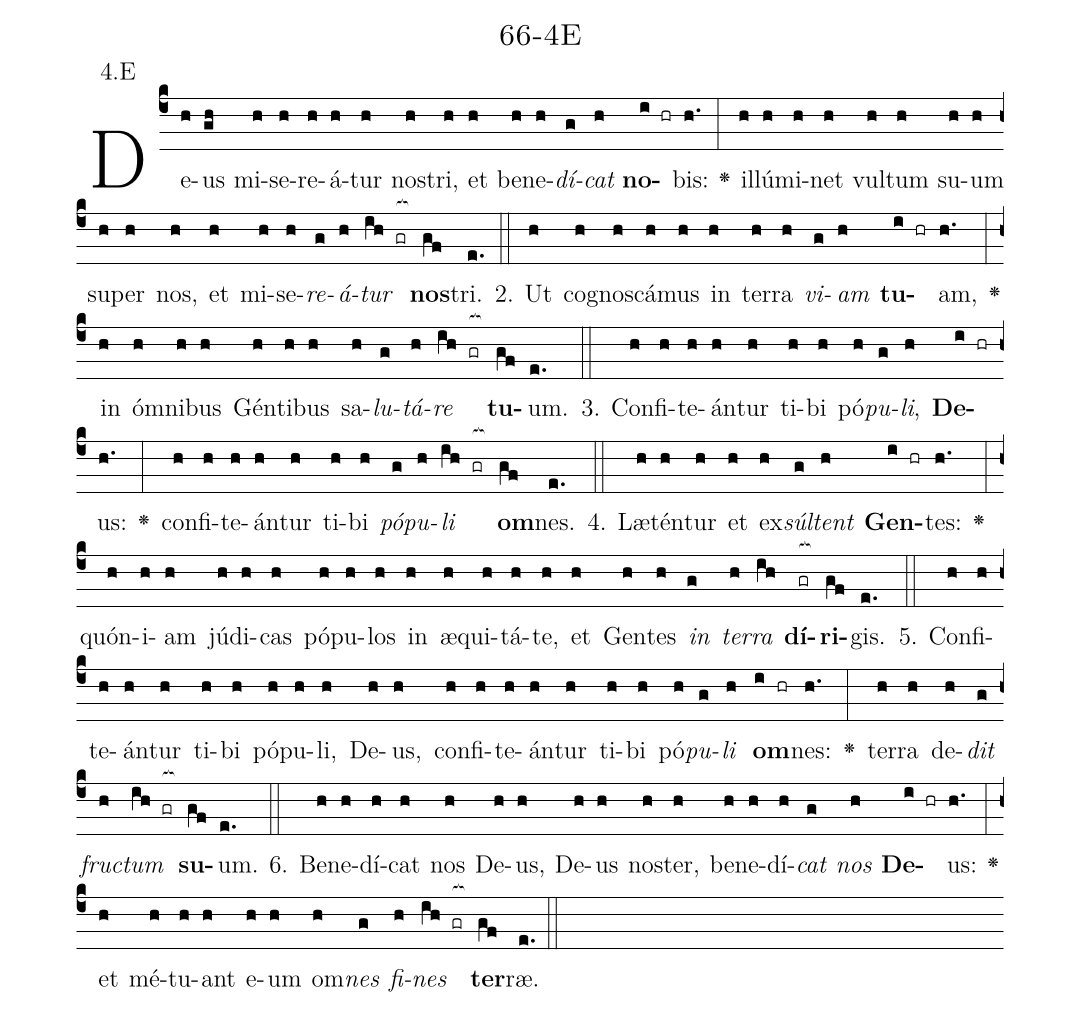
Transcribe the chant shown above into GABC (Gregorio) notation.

name: 66-4E;
annotation: 4.E;
%%
(c4)De(h)us(gh) mi(h)se(h)re(h)á(h)tur(h) nos(h)tri,(h) et(h) be(h)ne(h)<i>dí</i>(g)<i>cat</i>(h) <b>no</b>(i hr)bis:(h.) <v>\greheightstar</v>(:) il(h)lú(h)mi(h)net(h) vul(h)tum(h) su(h)um(h) su(h)per(h) nos,(h) et(h) mi(h)se(h)<i>re</i>(g)<i>á</i>(h)<i>tur</i>(ih gr[ocb:1{]) <b>nos</b>(gf[ocb:0}])tri.(e.) (::)
2. Ut(h) co(h)gnos(h)cá(h)mus(h) in(h) ter(h)ra(h) <i>vi</i>(g)<i>am</i>(h) <b>tu</b>(i hr)am,(h.) <v>\greheightstar</v>(:) in(h) óm(h)ni(h)bus(h) Gén(h)ti(h)bus(h) sa(h)<i>lu</i>(g)<i>tá</i>(h)<i>re</i>(ih gr[ocb:1{]) <b>tu</b>(gf[ocb:0}])um.(e.) (::)
3. Con(h)fi(h)te(h)án(h)tur(h) ti(h)bi(h) pó(h)<i>pu</i>(g)<i>li</i>,(h) <b>De</b>(i hr)us:(h.) <v>\greheightstar</v>(:) con(h)fi(h)te(h)án(h)tur(h) ti(h)bi(h) <i>pó</i>(g)<i>pu</i>(h)<i>li</i>(ih gr[ocb:1{]) <b>om</b>(gf[ocb:0}])nes.(e.) (::)
4. Læ(h)tén(h)tur(h) et(h) ex(h)<i>súl</i>(g)<i>tent</i>(h) <b>Gen</b>(i hr)tes:(h.) <v>\greheightstar</v>(:) quón(h)i(h)am(h) jú(h)di(h)cas(h) pó(h)pu(h)los(h) in(h) æ(h)qui(h)tá(h)te,(h) et(h) Gen(h)tes(h) <i>in</i>(g) <i>ter</i>(h)<i>ra</i>(ih) <b>dí</b>(gr[ocb:1{])<b>ri</b>(gf[ocb:0}])gis.(e.) (::)
5. Con(h)fi(h)te(h)án(h)tur(h) ti(h)bi(h) pó(h)pu(h)li,(h) De(h)us,(h) con(h)fi(h)te(h)án(h)tur(h) ti(h)bi(h) pó(h)<i>pu</i>(g)<i>li</i>(h) <b>om</b>(i hr)nes:(h.) <v>\greheightstar</v>(:) ter(h)ra(h) de(h)<i>dit</i>(g) <i>fruc</i>(h)<i>tum</i>(ih gr[ocb:1{]) <b>su</b>(gf[ocb:0}])um.(e.) (::)
6. Be(h)ne(h)dí(h)cat(h) nos(h) De(h)us,(h) De(h)us(h) nos(h)ter,(h) be(h)ne(h)dí(h)<i>cat</i>(g) <i>nos</i>(h) <b>De</b>(i hr)us:(h.) <v>\greheightstar</v>(:) et(h) mé(h)tu(h)ant(h) e(h)um(h) om(h)<i>nes</i>(g) <i>fi</i>(h)<i>nes</i>(ih gr[ocb:1{]) <b>ter</b>(gf[ocb:0}])ræ.(e.) (::)
